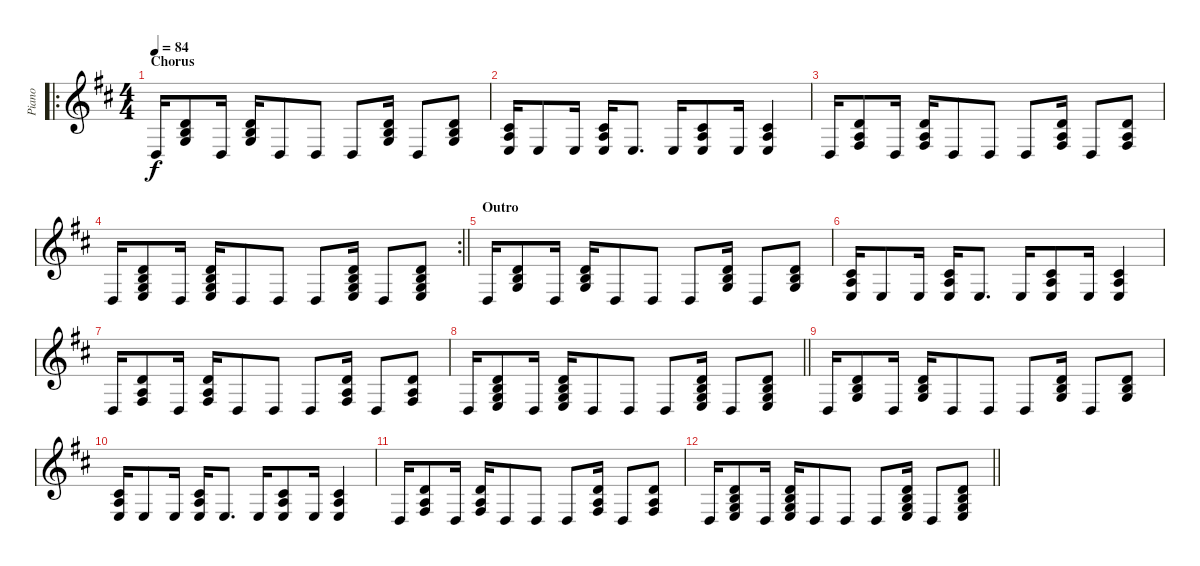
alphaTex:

\track ("Piano" "Piano") {instrument brightacousticpiano}
\staff {score}
\tuning (E4 B3 G3 D3 A2 E2) {hide}
\ro
\ts (4 4)
\section ("" "Chorus")
\tempo 84
\clef g2
\ks d
0.4.16{dy f} (3.2 4.3 5.4).8 0.4.16 (3.2 4.3 5.4).16 0.4.8 0.4.8 0.4.8 (0.2 0.3 12.4).16 0.4.8 (0.2 0.3 12.4).8 |
(2.2 2.3 2.4).16 2.4.8 2.4.16 (2.2 2.3 2.4).16 2.4.8{d} 2.4.16 (2.2 2.3 2.4).8 2.4.16 (2.2 2.3 2.4).4 |
0.4.16 (3.2 2.3 4.4).8 0.4.16 (3.2 2.3 4.4).16 0.4.8 0.4.8 0.4.8 (3.2 2.3 4.4).16 0.4.8 (3.2 2.3 4.4).8 |
\rc 2
\barLineRight lightlight
0.4.16 (0.2 7.3 5.4 7.5).8 0.4.16 (0.2 7.3 5.4 7.5).16 0.4.8 0.4.8 0.4.8 (0.2 7.3 5.4 7.5).16 0.4.8 (0.2 7.3 5.4 7.5).8 |
\section ("" "Outro")
0.4.16 (3.2 4.3 5.4).8 0.4.16 (3.2 4.3 5.4).16 0.4.8 0.4.8 0.4.8 (0.2 0.3 12.4).16 0.4.8 (0.2 0.3 12.4).8 |
(2.2 2.3 2.4).16 2.4.8 2.4.16 (2.2 2.3 2.4).16 2.4.8{d} 2.4.16 (2.2 2.3 2.4).8 2.4.16 (2.2 2.3 2.4).4 |
0.4.16 (3.2 2.3 4.4).8 0.4.16 (3.2 2.3 4.4).16 0.4.8 0.4.8 0.4.8 (3.2 2.3 4.4).16 0.4.8 (3.2 2.3 4.4).8 |
\barLineRight lightlight
0.4.16 (0.2 7.3 5.4 7.5).8 0.4.16 (0.2 7.3 5.4 7.5).16 0.4.8 0.4.8 0.4.8 (0.2 7.3 5.4 7.5).16 0.4.8 (0.2 7.3 5.4 7.5).8 |
0.4.16 (3.2 4.3 5.4).8 0.4.16 (3.2 4.3 5.4).16 0.4.8 0.4.8 0.4.8 (0.2 0.3 12.4).16 0.4.8 (0.2 0.3 12.4).8 |
(2.2 2.3 2.4).16 2.4.8 2.4.16 (2.2 2.3 2.4).16 2.4.8{d} 2.4.16 (2.2 2.3 2.4).8 2.4.16 (2.2 2.3 2.4).4 |
0.4.16 (3.2 2.3 4.4).8 0.4.16 (3.2 2.3 4.4).16 0.4.8 0.4.8 0.4.8 (3.2 2.3 4.4).16 0.4.8 (3.2 2.3 4.4).8 |
\barLineRight lightlight
0.4.16 (0.2 7.3 5.4 7.5).8 0.4.16 (0.2 7.3 5.4 7.5).16 0.4.8 0.4.8 0.4.8 (0.2 7.3 5.4 7.5).16 0.4.8 (0.2 7.3 5.4 7.5).8
